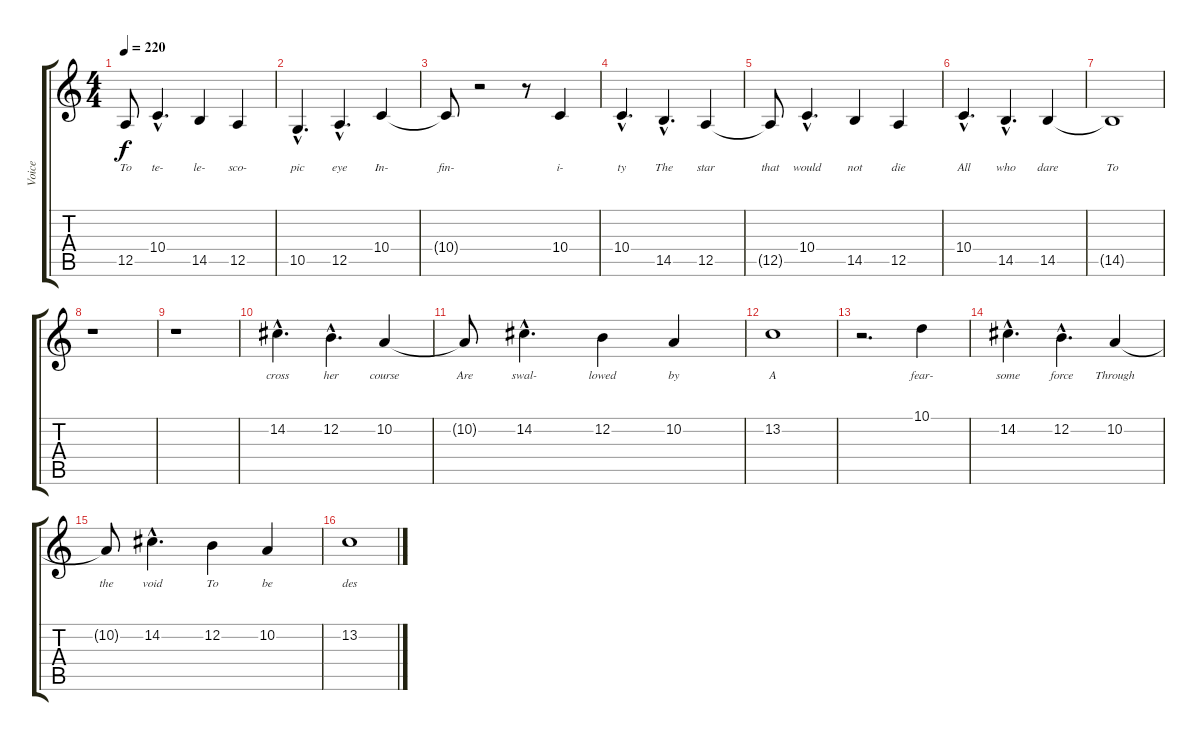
\track ("Voice" "Voice") {instrument lead3calliope}
\staff {score tabs}
\tuning (E4 B3 G3 D3 A2 E2) {hide}
\ts (4 4)
\tempo 220
\clef g2
\ks c
12.5{t}.8{lyrics (0 "To") lyrics (1 "") lyrics (2 "") lyrics (3 "") lyrics (4 "") dy f} 10.4{hac}.4{d lyrics (0 "te-") lyrics (1 "") lyrics (2 "") lyrics (3 "") lyrics (4 "")} 14.5.4{lyrics (0 "le-") lyrics (1 "") lyrics (2 "") lyrics (3 "") lyrics (4 "")} 12.5.4{lyrics (0 "sco-") lyrics (1 "") lyrics (2 "") lyrics (3 "") lyrics (4 "")} |
10.5{hac}.4{d lyrics (0 "pic") lyrics (1 "") lyrics (2 "") lyrics (3 "") lyrics (4 "")} 12.5{hac}.4{d lyrics (0 "eye") lyrics (1 "") lyrics (2 "") lyrics (3 "") lyrics (4 "")} 10.4.4{lyrics (0 "In-") lyrics (1 "") lyrics (2 "") lyrics (3 "") lyrics (4 "")} |
10.4{t}.8{lyrics (0 "fin-") lyrics (1 "") lyrics (2 "") lyrics (3 "") lyrics (4 "")} r.2 r.8 10.4.4{lyrics (0 "i-") lyrics (1 "") lyrics (2 "") lyrics (3 "") lyrics (4 "")} |
10.4{hac}.4{d lyrics (0 "ty") lyrics (1 "") lyrics (2 "") lyrics (3 "") lyrics (4 "")} 14.5{hac}.4{d lyrics (0 "The") lyrics (1 "") lyrics (2 "") lyrics (3 "") lyrics (4 "")} 12.5.4{lyrics (0 "star") lyrics (1 "") lyrics (2 "") lyrics (3 "") lyrics (4 "")} |
12.5{t}.8{lyrics (0 "that") lyrics (1 "") lyrics (2 "") lyrics (3 "") lyrics (4 "")} 10.4{hac}.4{d lyrics (0 "would") lyrics (1 "") lyrics (2 "") lyrics (3 "") lyrics (4 "")} 14.5.4{lyrics (0 "not") lyrics (1 "") lyrics (2 "") lyrics (3 "") lyrics (4 "")} 12.5.4{lyrics (0 "die") lyrics (1 "") lyrics (2 "") lyrics (3 "") lyrics (4 "")} |
10.4{hac}.4{d lyrics (0 "All") lyrics (1 "") lyrics (2 "") lyrics (3 "") lyrics (4 "")} 14.5{hac}.4{d lyrics (0 "who") lyrics (1 "") lyrics (2 "") lyrics (3 "") lyrics (4 "")} 14.5.4{lyrics (0 "dare") lyrics (1 "") lyrics (2 "") lyrics (3 "") lyrics (4 "")} |
14.5{t}.1{lyrics (0 "To") lyrics (1 "") lyrics (2 "") lyrics (3 "") lyrics (4 "")} |
r.1 |
r.1 |
14.2{hac}.4{d lyrics (0 "cross") lyrics (1 "") lyrics (2 "") lyrics (3 "") lyrics (4 "")} 12.2{hac}.4{d lyrics (0 "her") lyrics (1 "") lyrics (2 "") lyrics (3 "") lyrics (4 "")} 10.2.4{lyrics (0 "course") lyrics (1 "") lyrics (2 "") lyrics (3 "") lyrics (4 "")} |
10.2{t}.8{lyrics (0 "Are") lyrics (1 "") lyrics (2 "") lyrics (3 "") lyrics (4 "")} 14.2{hac}.4{d lyrics (0 "swal-") lyrics (1 "") lyrics (2 "") lyrics (3 "") lyrics (4 "")} 12.2.4{lyrics (0 "lowed") lyrics (1 "") lyrics (2 "") lyrics (3 "") lyrics (4 "")} 10.2.4{lyrics (0 "by") lyrics (1 "") lyrics (2 "") lyrics (3 "") lyrics (4 "")} |
13.2.1{lyrics (0 "A") lyrics (1 "") lyrics (2 "") lyrics (3 "") lyrics (4 "")} |
r.2{d} 10.1.4{lyrics (0 "fear-") lyrics (1 "") lyrics (2 "") lyrics (3 "") lyrics (4 "")} |
14.2{hac}.4{d lyrics (0 "some") lyrics (1 "") lyrics (2 "") lyrics (3 "") lyrics (4 "")} 12.2{hac}.4{d lyrics (0 "force") lyrics (1 "") lyrics (2 "") lyrics (3 "") lyrics (4 "")} 10.2.4{lyrics (0 "Through") lyrics (1 "") lyrics (2 "") lyrics (3 "") lyrics (4 "")} |
10.2{t}.8{lyrics (0 "the") lyrics (1 "") lyrics (2 "") lyrics (3 "") lyrics (4 "")} 14.2{hac}.4{d lyrics (0 "void") lyrics (1 "") lyrics (2 "") lyrics (3 "") lyrics (4 "")} 12.2.4{lyrics (0 "To") lyrics (1 "") lyrics (2 "") lyrics (3 "") lyrics (4 "")} 10.2.4{lyrics (0 "be") lyrics (1 "") lyrics (2 "") lyrics (3 "") lyrics (4 "")} |
13.2.1{lyrics (0 "des") lyrics (1 "") lyrics (2 "") lyrics (3 "") lyrics (4 "")}
